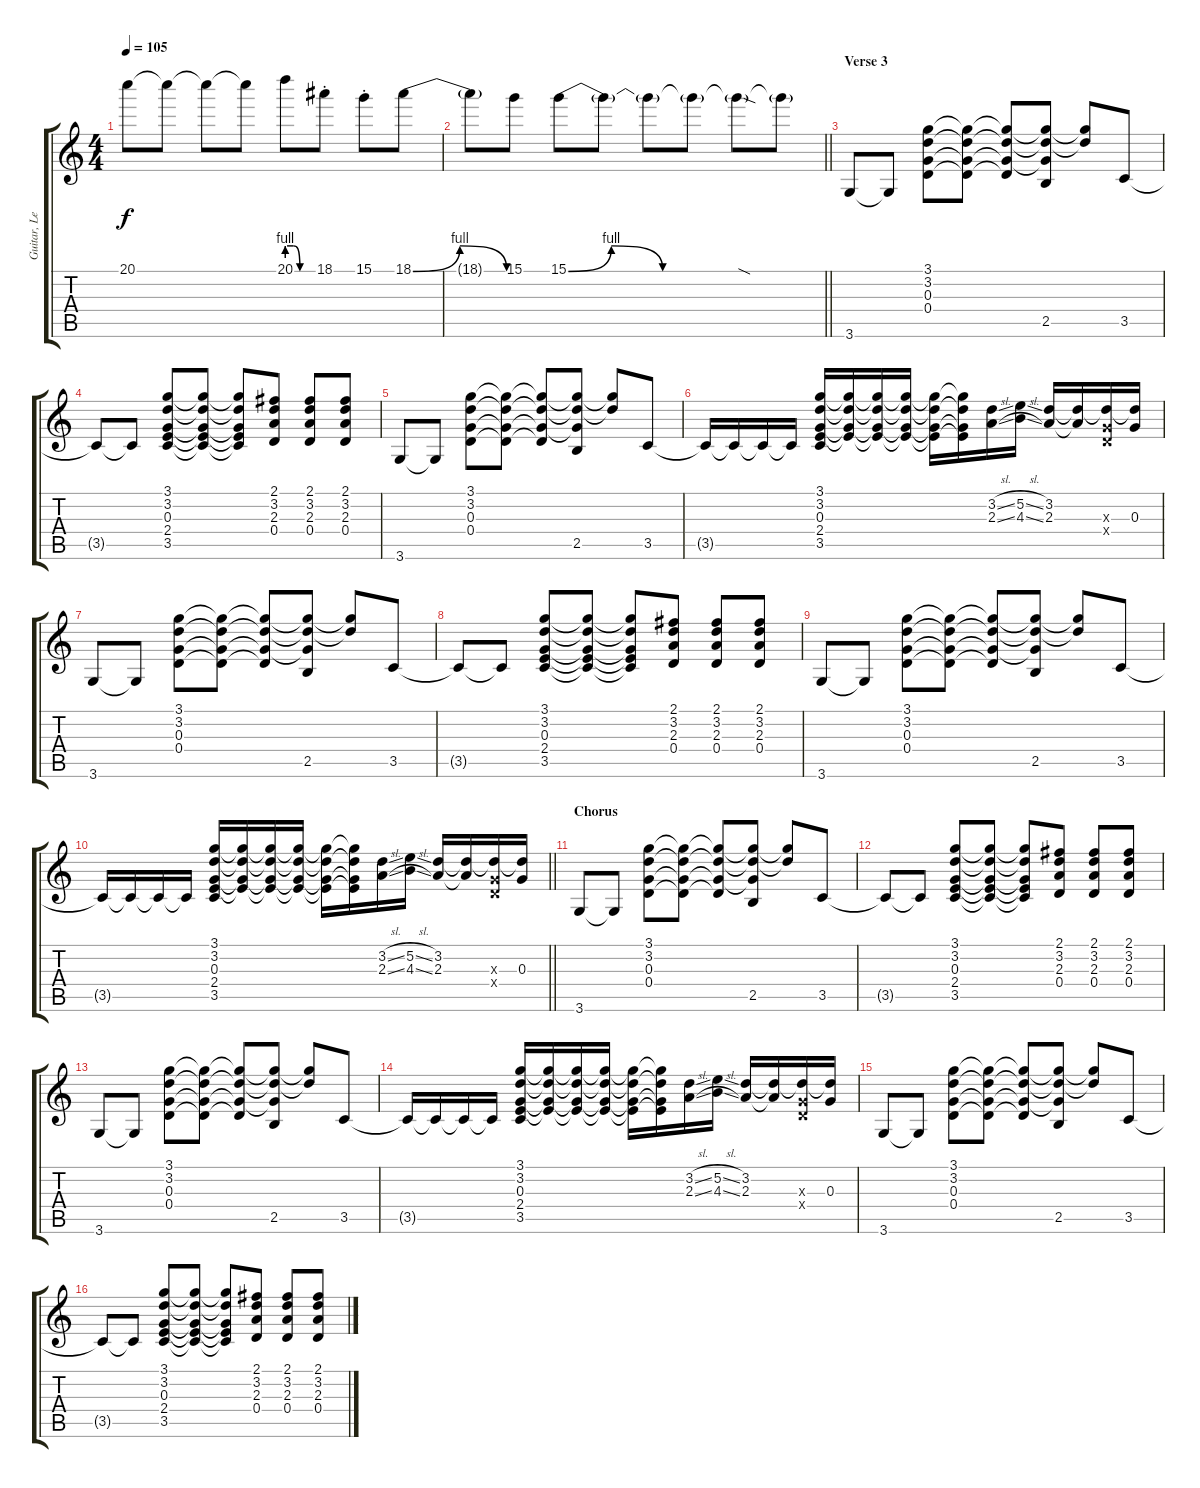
\track ("Guitar, Lead" "Guitar, Le") {instrument overdrivenguitar}
\staff {score tabs}
\tuning (E4 B3 G3 D3 A2 E2) {hide}
\ts (4 4)
\tempo 105
\clef g2
\ks c
20.1{t}.8{dy f} 20.1{t}.8 20.1{t}.8 20.1{t}.8 20.1{be (custom 0 4 15 4 30 0 60 0)}.8 18.1{st}.8 15.1{st}.8 18.1{be (bendrelease 0 0 9 4 15 4 60 0)}.8 |
\barLineRight lightlight
18.1{t}.8 15.1.8 15.1{be (custom 0 0 10 4 22 0 41 0 60 0)}.8 15.1{t}.8 15.1{t}.8 15.1{t}.8 15.1{sod t}.8 15.1{t}.8 |
\section ("" "Verse 3")
3.6.8 3.6{t}.8 (3.1 3.2 0.3 0.4).8 (3.1{t} 3.2{t} 0.3{t} 0.4{t}).8 (3.1{t} 3.2{t} 0.3{t} 0.4{t}).8 (3.1{t} 3.2{t} 0.3{t} 2.5).8 (3.1{t} 3.2{t}).8 3.5.8 |
3.5{t}.8 3.5{t}.8 (3.1 3.2 0.3 2.4 3.5).8 (3.1{t} 3.2{t} 0.3{t} 2.4{t} 3.5{t}).8 (3.1{t} 3.2{t} 0.3{t} 2.4{t} 3.5{t}).8 (2.1 3.2 2.3 0.4).8 (2.1 3.2 2.3 0.4).8 (2.1 3.2 2.3 0.4).8 |
3.6.8 3.6{t}.8 (3.1 3.2 0.3 0.4).8 (3.1{t} 3.2{t} 0.3{t} 0.4{t}).8 (3.1{t} 3.2{t} 0.3{t} 0.4{t}).8 (3.1{t} 3.2{t} 0.3{t} 2.5).8 (3.1{t} 3.2{t}).8 3.5.8 |
3.5{t}.16 3.5{t}.16 3.5{t}.16 3.5{t}.16 (3.1 3.2 0.3 2.4 3.5).16 (3.1{t} 3.2{t} 0.3{t} 2.4{t}).16 (3.1{t} 3.2{t} 0.3{t} 2.4{t}).16 (3.1{t} 3.2{t} 0.3{t} 2.4{t}).16 (3.1{t} 3.2{t} 0.3{t} 2.4{t}).16 (3.1{t} 3.2{t} 0.3{t} 2.4{t}).16 (3.2{sl} 2.3{sl}).16 (5.2{sl} 4.3{sl}).16 (3.2 2.3).16 (3.2{t} 2.3{t}).16 (3.2{t} 0.3{x} 0.4{x}).16 (3.2{t} 0.3).16 |
3.6.8 3.6{t}.8 (3.1 3.2 0.3 0.4).8 (3.1{t} 3.2{t} 0.3{t} 0.4{t}).8 (3.1{t} 3.2{t} 0.3{t} 0.4{t}).8 (3.1{t} 3.2{t} 0.3{t} 2.5).8 (3.1{t} 3.2{t}).8 3.5.8 |
3.5{t}.8 3.5{t}.8 (3.1 3.2 0.3 2.4 3.5).8 (3.1{t} 3.2{t} 0.3{t} 2.4{t} 3.5{t}).8 (3.1{t} 3.2{t} 0.3{t} 2.4{t} 3.5{t}).8 (2.1 3.2 2.3 0.4).8 (2.1 3.2 2.3 0.4).8 (2.1 3.2 2.3 0.4).8 |
3.6.8 3.6{t}.8 (3.1 3.2 0.3 0.4).8 (3.1{t} 3.2{t} 0.3{t} 0.4{t}).8 (3.1{t} 3.2{t} 0.3{t} 0.4{t}).8 (3.1{t} 3.2{t} 0.3{t} 2.5).8 (3.1{t} 3.2{t}).8 3.5.8 |
\barLineRight lightlight
3.5{t}.16 3.5{t}.16 3.5{t}.16 3.5{t}.16 (3.1 3.2 0.3 2.4 3.5).16 (3.1{t} 3.2{t} 0.3{t} 2.4{t}).16 (3.1{t} 3.2{t} 0.3{t} 2.4{t}).16 (3.1{t} 3.2{t} 0.3{t} 2.4{t}).16 (3.1{t} 3.2{t} 0.3{t} 2.4{t}).16 (3.1{t} 3.2{t} 0.3{t} 2.4{t}).16 (3.2{sl} 2.3{sl}).16 (5.2{sl} 4.3{sl}).16 (3.2 2.3).16 (3.2{t} 2.3{t}).16 (3.2{t} 0.3{x} 0.4{x}).16 (3.2{t} 0.3).16 |
\section ("" "Chorus")
3.6.8 3.6{t}.8 (3.1 3.2 0.3 0.4).8 (3.1{t} 3.2{t} 0.3{t} 0.4{t}).8 (3.1{t} 3.2{t} 0.3{t} 0.4{t}).8 (3.1{t} 3.2{t} 0.3{t} 2.5).8 (3.1{t} 3.2{t}).8 3.5.8 |
3.5{t}.8 3.5{t}.8 (3.1 3.2 0.3 2.4 3.5).8 (3.1{t} 3.2{t} 0.3{t} 2.4{t} 3.5{t}).8 (3.1{t} 3.2{t} 0.3{t} 2.4{t} 3.5{t}).8 (2.1 3.2 2.3 0.4).8 (2.1 3.2 2.3 0.4).8 (2.1 3.2 2.3 0.4).8 |
3.6.8 3.6{t}.8 (3.1 3.2 0.3 0.4).8 (3.1{t} 3.2{t} 0.3{t} 0.4{t}).8 (3.1{t} 3.2{t} 0.3{t} 0.4{t}).8 (3.1{t} 3.2{t} 0.3{t} 2.5).8 (3.1{t} 3.2{t}).8 3.5.8 |
3.5{t}.16 3.5{t}.16 3.5{t}.16 3.5{t}.16 (3.1 3.2 0.3 2.4 3.5).16 (3.1{t} 3.2{t} 0.3{t} 2.4{t}).16 (3.1{t} 3.2{t} 0.3{t} 2.4{t}).16 (3.1{t} 3.2{t} 0.3{t} 2.4{t}).16 (3.1{t} 3.2{t} 0.3{t} 2.4{t}).16 (3.1{t} 3.2{t} 0.3{t} 2.4{t}).16 (3.2{sl} 2.3{sl}).16 (5.2{sl} 4.3{sl}).16 (3.2 2.3).16 (3.2{t} 2.3{t}).16 (3.2{t} 0.3{x} 0.4{x}).16 (3.2{t} 0.3).16 |
3.6.8 3.6{t}.8 (3.1 3.2 0.3 0.4).8 (3.1{t} 3.2{t} 0.3{t} 0.4{t}).8 (3.1{t} 3.2{t} 0.3{t} 0.4{t}).8 (3.1{t} 3.2{t} 0.3{t} 2.5).8 (3.1{t} 3.2{t}).8 3.5.8 |
3.5{t}.8 3.5{t}.8 (3.1 3.2 0.3 2.4 3.5).8 (3.1{t} 3.2{t} 0.3{t} 2.4{t} 3.5{t}).8 (3.1{t} 3.2{t} 0.3{t} 2.4{t} 3.5{t}).8 (2.1 3.2 2.3 0.4).8 (2.1 3.2 2.3 0.4).8 (2.1 3.2 2.3 0.4).8
